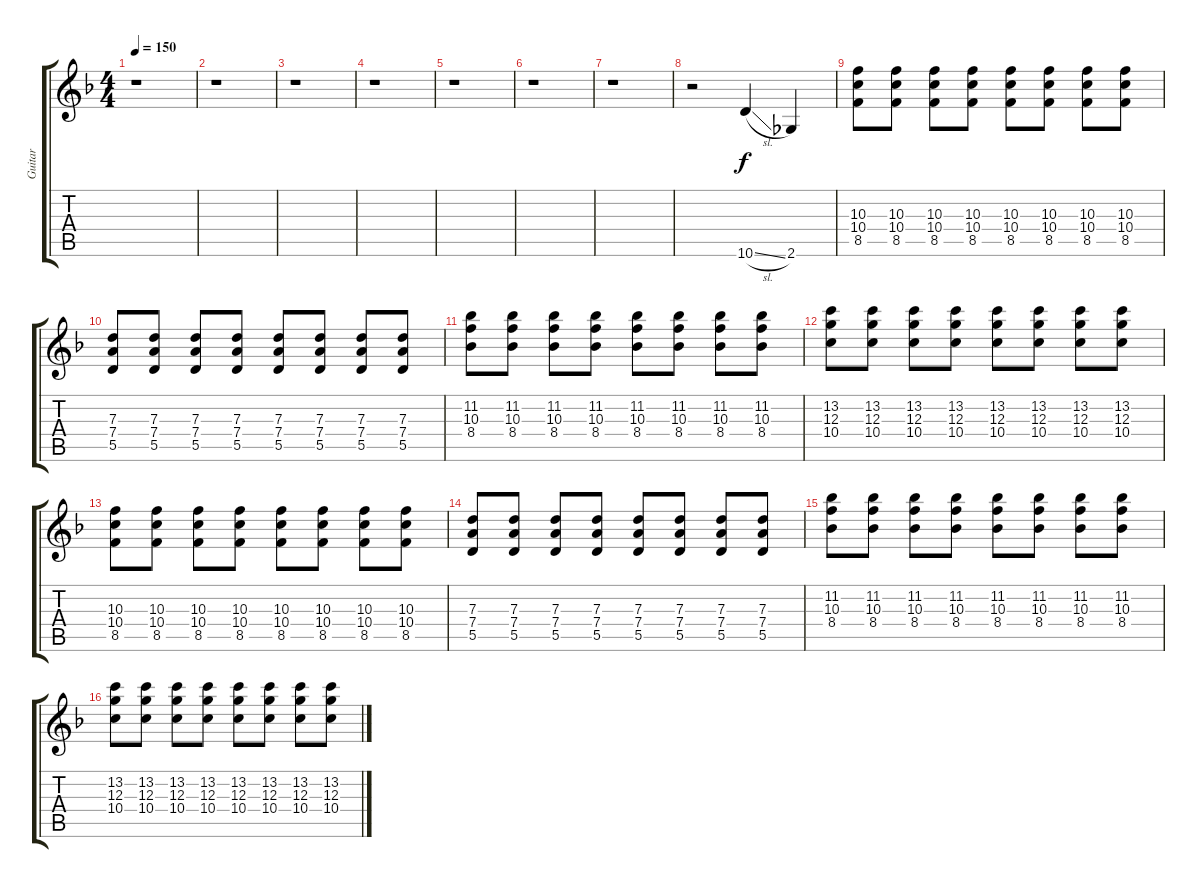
\track ("Guitar" "Guitar") {instrument distortionguitar}
\staff {score tabs}
\tuning (E4 B3 G3 D3 A2 E2) {hide}
\ts (4 4)
\tempo 150
\clef g2
\ks f
r.1{dy f} |
r.1 |
r.1 |
r.1 |
r.1 |
r.1 |
r.1 |
r.2 10.6{sl}.4 2.6.4 |
(10.3 10.4 8.5).8 (10.3 10.4 8.5).8 (10.3 10.4 8.5).8 (10.3 10.4 8.5).8 (10.3 10.4 8.5).8 (10.3 10.4 8.5).8 (10.3 10.4 8.5).8 (10.3 10.4 8.5).8 |
(7.3 7.4 5.5).8 (7.3 7.4 5.5).8 (7.3 7.4 5.5).8 (7.3 7.4 5.5).8 (7.3 7.4 5.5).8 (7.3 7.4 5.5).8 (7.3 7.4 5.5).8 (7.3 7.4 5.5).8 |
(11.2 10.3 8.4).8 (11.2 10.3 8.4).8 (11.2 10.3 8.4).8 (11.2 10.3 8.4).8 (11.2 10.3 8.4).8 (11.2 10.3 8.4).8 (11.2 10.3 8.4).8 (11.2 10.3 8.4).8 |
(13.2 12.3 10.4).8 (13.2 12.3 10.4).8 (13.2 12.3 10.4).8 (13.2 12.3 10.4).8 (13.2 12.3 10.4).8 (13.2 12.3 10.4).8 (13.2 12.3 10.4).8 (13.2 12.3 10.4).8 |
(10.3 10.4 8.5).8 (10.3 10.4 8.5).8 (10.3 10.4 8.5).8 (10.3 10.4 8.5).8 (10.3 10.4 8.5).8 (10.3 10.4 8.5).8 (10.3 10.4 8.5).8 (10.3 10.4 8.5).8 |
(7.3 7.4 5.5).8 (7.3 7.4 5.5).8 (7.3 7.4 5.5).8 (7.3 7.4 5.5).8 (7.3 7.4 5.5).8 (7.3 7.4 5.5).8 (7.3 7.4 5.5).8 (7.3 7.4 5.5).8 |
(11.2 10.3 8.4).8 (11.2 10.3 8.4).8 (11.2 10.3 8.4).8 (11.2 10.3 8.4).8 (11.2 10.3 8.4).8 (11.2 10.3 8.4).8 (11.2 10.3 8.4).8 (11.2 10.3 8.4).8 |
(13.2 12.3 10.4).8 (13.2 12.3 10.4).8 (13.2 12.3 10.4).8 (13.2 12.3 10.4).8 (13.2 12.3 10.4).8 (13.2 12.3 10.4).8 (13.2 12.3 10.4).8 (13.2 12.3 10.4).8
